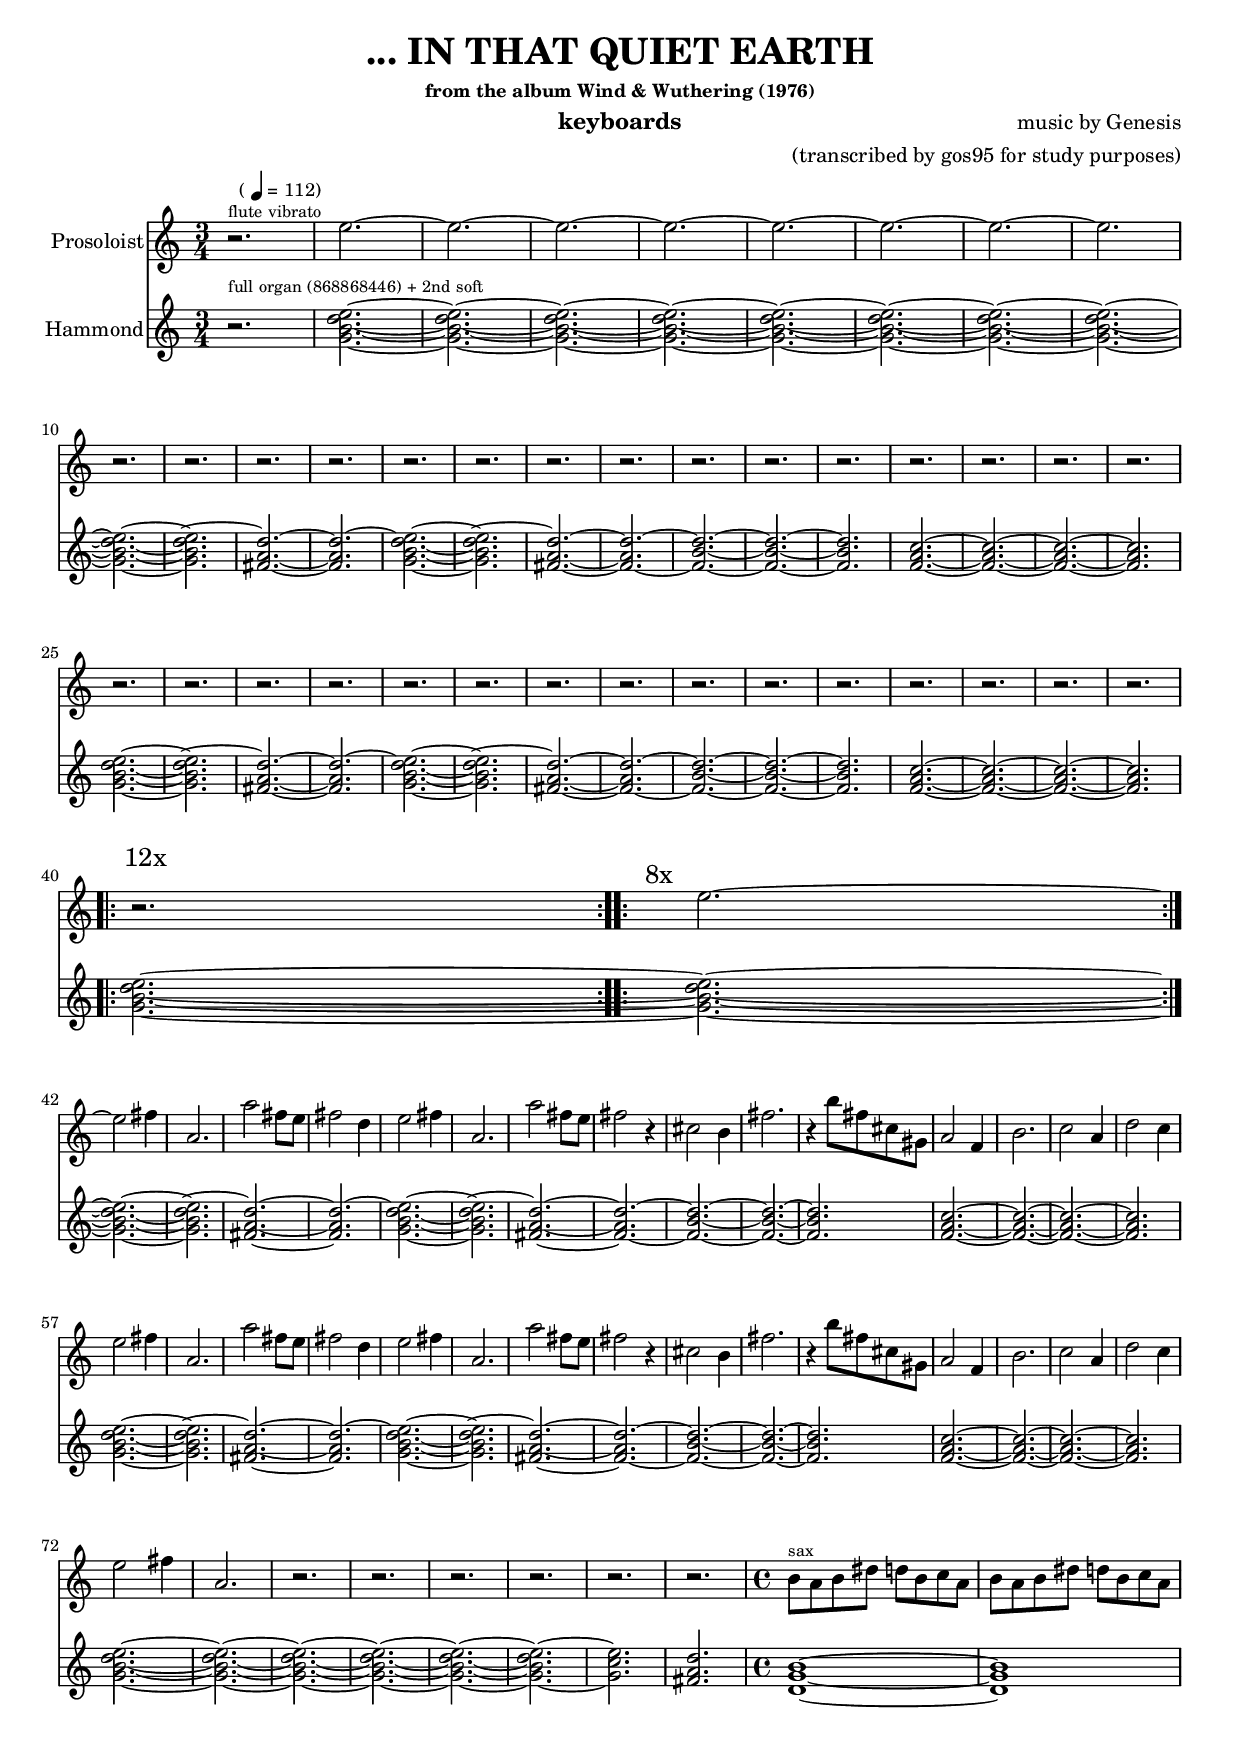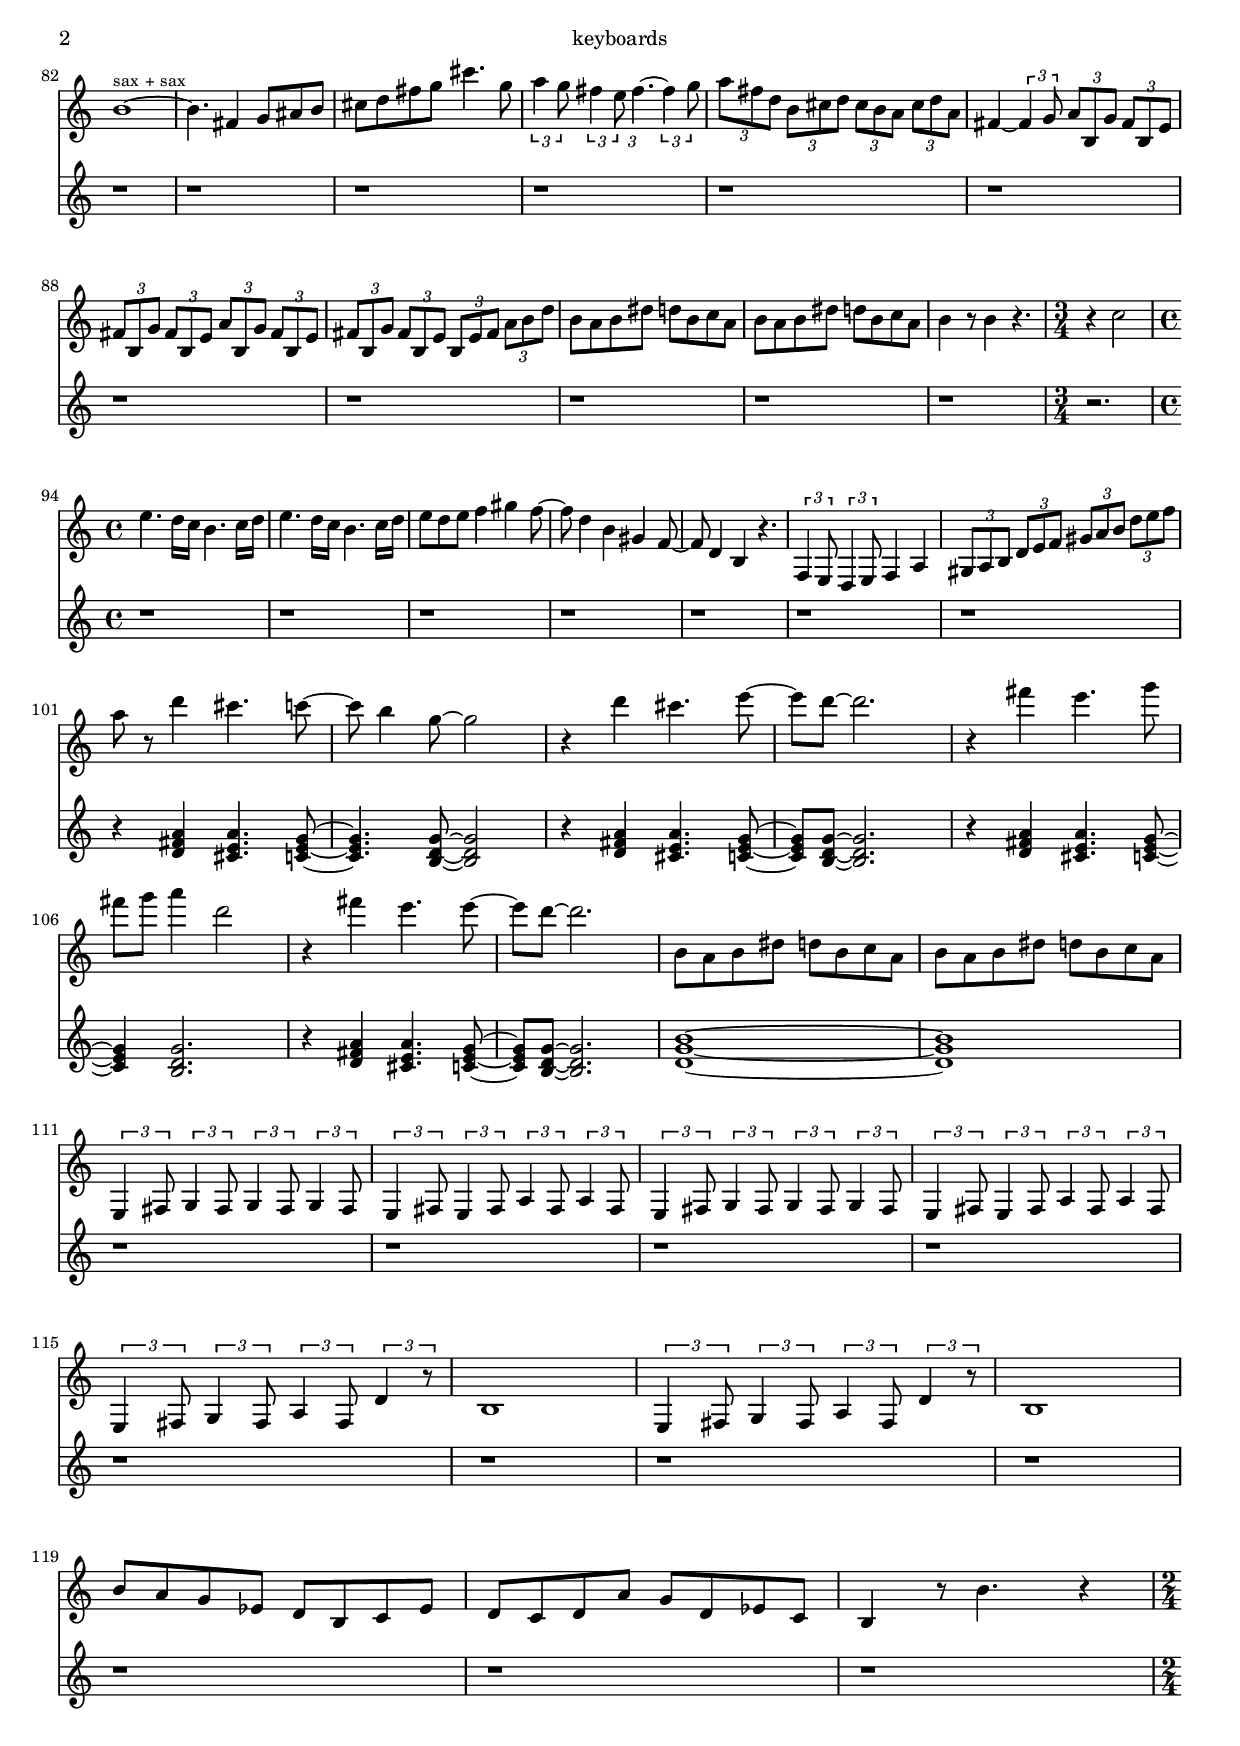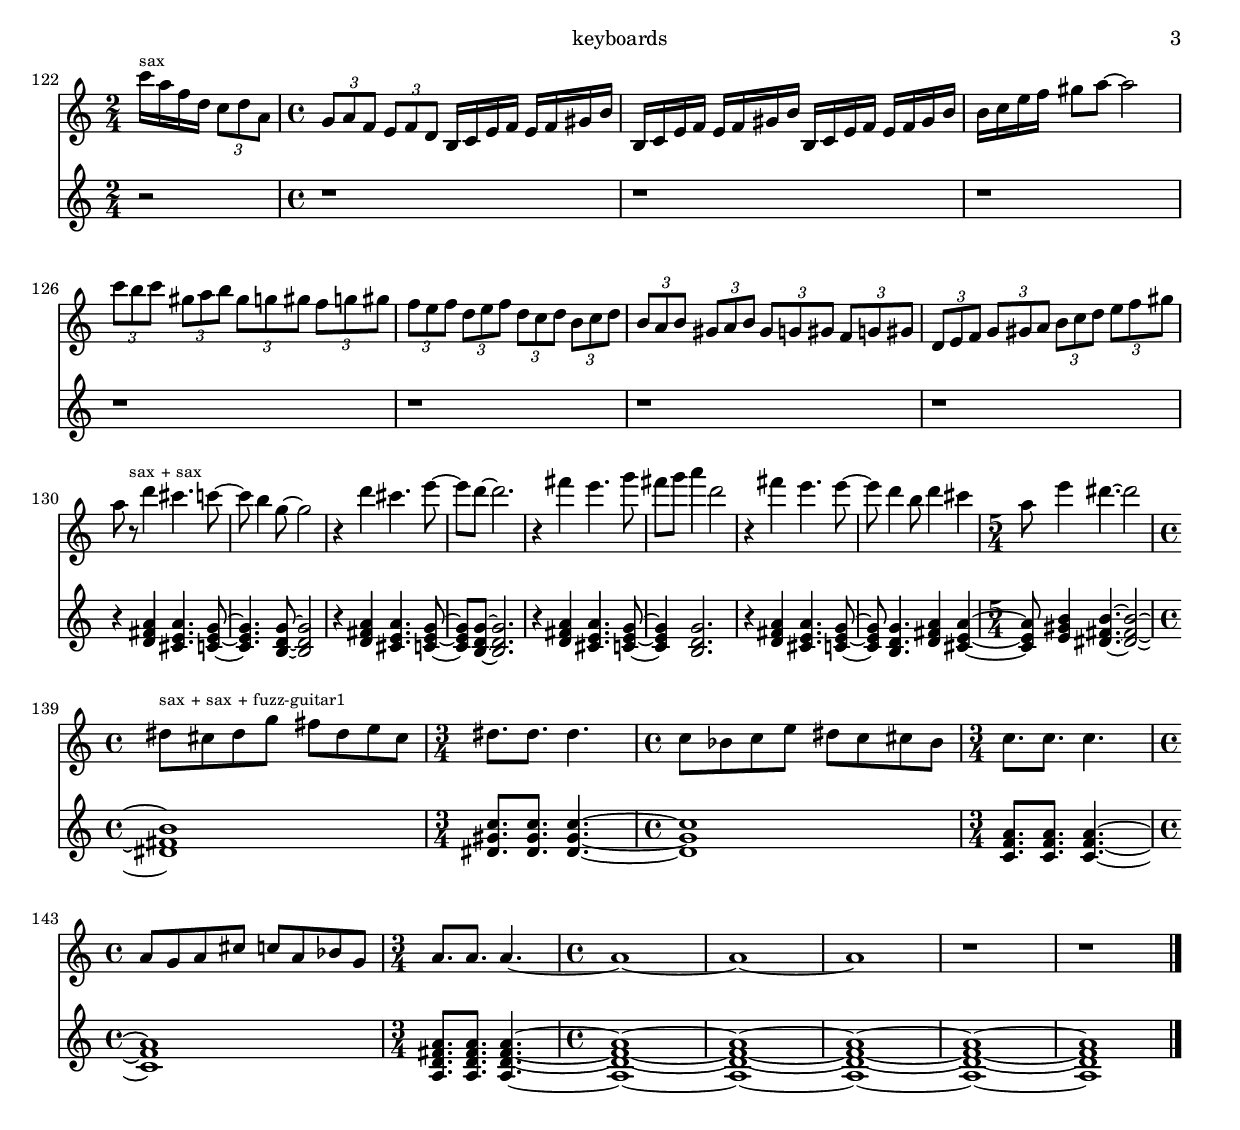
% ===========================================================================================================
% in-that-quiet-earth.ly
%  _____ _        ___            _       ___ _    _      ___   __ _____ _         ___                 _    
% |_   _| |_  ___| _ ) __ _ _ _ | |__ __/ __(_)__| |___ / _ \ / _|_   _| |_  ___ / __|___ _ _  ___ __(_)___
%   | | | ' \/ -_) _ \/ _` | ' \| / /(_-<__ \ / _` / -_) (_) |  _| | | | ' \/ -_) (_ / -_) ' \/ -_|_-< (_-<
%   |_| |_||_\___|___/\__,_|_||_|_\_\/__/___/_\__,_\___|\___/|_|   |_| |_||_\___|\___\___|_||_\___/__/_/__/
%                                                                                                          
% Copyright (c) 2019 Alessandro Fraschetti (mail: gos95@gommagomma.net)
%
% Permission is hereby granted, free of charge, to any person obtaining a copy
% of this software and associated documentation files (the "Software"), to deal
% in the Software without restriction, including without limitation the rights
% to use, copy, modify, merge, publish, distribute, sublicense, and/or sell
% copies of the Software, and to permit persons to whom the Software is
% furnished to do so, subject to the following conditions:
% 
% The above copyright notice and this permission notice shall be included in all
% copies or substantial portions of the Software.
% 
% THE SOFTWARE IS PROVIDED "AS IS", WITHOUT WARRANTY OF ANY KIND, EXPRESS OR
% IMPLIED, INCLUDING BUT NOT LIMITED TO THE WARRANTIES OF MERCHANTABILITY,
% FITNESS FOR A PARTICULAR PURPOSE AND NONINFRINGEMENT. IN NO EVENT SHALL THE
% AUTHORS OR COPYRIGHT HOLDERS BE LIABLE FOR ANY CLAIM, DAMAGES OR OTHER
% LIABILITY, WHETHER IN AN ACTION OF CONTRACT, TORT OR OTHERWISE, ARISING FROM,
% OUT OF OR IN CONNECTION WITH THE SOFTWARE OR THE USE OR OTHER DEALINGS IN THE
% SOFTWARE.
% ===========================================================================================================


\version "2.12.3"
#(ly:set-option 'delete-intermediate-files #t)
#(set-global-staff-size 18)


% ===========================================================================================================
% ------------------------------------------  S E C T I O N S  ----------------------------------------------
% ===========================================================================================================


% -----------------------------------------------------------------------------------------------------------
% --  INTRO  ------------------------------------------------------------------------------------------------
% -----------------------------------------------------------------------------------------------------------
prosoloistIntro = \relative c'' {
    e2.~ e2.~ e2.~ e2.~ e2.~ e2.~ e2.~ e2.
}
hammondIntro = \relative c'' {
    <g b d e>2.~
	<g b d e>2.~
	<g b d e>2.~
	<g b d e>2.~
	<g b d e>2.~
	<g b d e>2.~
	<g b d e>2.~
	<g b d e>2.~
}
restIntro = \relative c'' {
    r2. r2. r2. r2. r2. r2. r2. r2.
}
% -----------------------------------------------------------------------------------------------------------
% --  TEMA 1  -----------------------------------------------------------------------------------------------
% -----------------------------------------------------------------------------------------------------------
prosoloistTemaOne = \relative c'' {
    e2		fis4
	a,2.
	a'2		fis8 e8
	fis2	d4

	e2		fis4
	a,2.
	a'2		fis8 e8
	fis2	r4

	cis2	b4
	fis'2.
	r4		b8 fis8 cis8 gis8

	a2		f4
	b2.
	c2		a4
	d2		c4
}
hammondTemaOne = \relative c'' {
    <g b d e>2.~
	<g b d e>2.~
	<fis a d>2.~
	<fis a d>2.~

    <g b d e>2.~
	<g b d e>2.~
	<fis a d>2.~
	<fis a d>2.~

	<fis b d>2.~
	<fis b d>2.~
	<fis b d>2.

	<f a c>2.~
	<f a c>2.~
	<f a c>2.~
	<f a c>2.
}
restTemaOne = \relative c'' {
    r2. r2. r2. r2. r2. r2. r2. r2. r2. r2. r2. r2. r2. r2. r2.
}
% -----------------------------------------------------------------------------------------------------------
% --  BRIDGE 1  ---------------------------------------------------------------------------------------------
% -----------------------------------------------------------------------------------------------------------
prosoloistBridgeOne = \relative c'' {
    e2.~
}
hammondBridgeOne = \relative c'' {
    <g b d e>2.~
}
restBridgeOne = \relative c'' {
    r2.
}
% -----------------------------------------------------------------------------------------------------------
% --  BRIDGE 2  ---------------------------------------------------------------------------------------------
% -----------------------------------------------------------------------------------------------------------
prosoloistBridgeTwo = \relative c'' {
    e2		fis4
	a,2.
	r2. r2. r2. r2. r2. r2.

	\time 4/4
	b8 ^\markup { \tiny {sax} } a b dis		d b c a
	b8 a b dis		d b c a
	
}
hammondBridgeTwo = \relative c'' {
    <g b d e>2.~
	<g b d e>2.~
	<g b d e>2.~
	<g b d e>2.~
	<g b d e>2.~
	<g b d e>2.~
	<g c e>2.
	<fis a d>2.

	\time 4/4
    <d g b>1~
	<d g b>1
}
restBridgeTwo = \relative c'' {
    r2. r2. r2. r2. r2. r2. r2. r2.
	\time 4/4 r1 r1
}
% -----------------------------------------------------------------------------------------------------------
% --  TEMA 2A  ----------------------------------------------------------------------------------------------
% -----------------------------------------------------------------------------------------------------------
prosoloistTemaTwoA = \relative c'' {
    b1~ ^\markup { \tiny {sax + sax} }
	b4. fis4 g8 ais b
	cis d fis g cis4. g8
	\times 2/3 {a4 g8}		\times 2/3 {fis4 e8}	\times 2/3 {fis4.~}		\times 2/3 {fis4 g8}
	\times 2/3 {a8 fis d}	\times 2/3 {b cis d}	\times 2/3 {cis b a}	\times 2/3 {cis d a}
	fis4~					\times 2/3 {fis4 g8}	\times 2/3 {a b, g'}	\times 2/3 {fis b, e}
	\times 2/3 {fis b, g'}	\times 2/3 {fis b, e}	\times 2/3 {a b, g'}	\times 2/3 {fis b, e}
	\times 2/3 {fis b, g'}	\times 2/3 {fis b, e}	\times 2/3 {b e fis}	\times 2/3 {a b d}
	b8 a b dis		d b c a
	b8 a b dis		d b c a
	b4 r8 b4 r4.

	\time 3/4
	r4 c2
	\time 4/4
	e4. d16 c16		b4. c16 d16
	e4. d16 c16		b4. c16 d16
	e8 d e f4 gis f8~
	f8 d4 b4 gis4 f8~
	f8 d4 b4 r4.
	\times 2/3 {f4 e8}		\times 2/3 {d4 e8}		f4						a
	\times 2/3 {gis8 a b}	\times 2/3 {d e f}		\times 2/3 {gis a b}	\times 2/3 {d e f}
}
restTemaTwoA = \relative c'' {
    r1 r1 r1 r1 r1 r1 r1 r1 r1 r1 r1
	\time 3/4 r2. \time 4/4 r1 r1 r1 r1 r1 r1 r1
}
% -----------------------------------------------------------------------------------------------------------
% --  TEMA 2B  ----------------------------------------------------------------------------------------------
% -----------------------------------------------------------------------------------------------------------
prosoloistTemaTwoB = \relative c'' {
    a'8 r8 d4 cis4. c8~
	c8 b4 g8~ g2

	r4 d'4 cis4. e8~
	e8 d8~ d2.

	r4 fis4 e4. g8
	fis8 g8 a4 d,2

	r4 fis4 e4. e8~
	e8 d8~ d2.

	b,8 a b dis		d b c a
	b8 a b dis		d b c a
}
hammondTemaTwoB = \relative c' {
    r4 <d fis a>4 <cis e a>4. <c e g>8~
	<c e g>4. <b d g>8~ <b d g>2

	r4 <d fis a>4 <cis e a>4. <c e g>8~
	<c e g>8 <b d g>8~ <b d g>2.

	r4 <d fis a>4 <cis e a>4. <c e g>8~
	<c e g>4 <b d g>2.

	r4 <d fis a>4 <cis e a>4. <c e g>8~
	<c e g>8 <b d g>8~ <b d g>2.

	<d g b>1~
	<d g b>1
}
% -----------------------------------------------------------------------------------------------------------
% --  TEMA 2C  ----------------------------------------------------------------------------------------------
% -----------------------------------------------------------------------------------------------------------
prosoloistTemaTwoC = \relative c {
    \times 2/3 {e4  fis8}		\times 2/3 {g4  fis8}		\times 2/3 {g4  fis8}		\times 2/3 {g4  fis8}
	\times 2/3 {e4  fis8}		\times 2/3 {e4  fis8}		\times 2/3 {a4  fis8}		\times 2/3 {a4  fis8}

    \times 2/3 {e4  fis8}		\times 2/3 {g4  fis8}		\times 2/3 {g4  fis8}		\times 2/3 {g4  fis8}
	\times 2/3 {e4  fis8}		\times 2/3 {e4  fis8}		\times 2/3 {a4  fis8}		\times 2/3 {a4  fis8}

	\times 2/3 {e4  fis8}		\times 2/3 {g4  fis8}		\times 2/3 {a4  fis8}		\times 2/3 {d'4  r8}
	b1
	\times 2/3 {e,4  fis8}		\times 2/3 {g4  fis8}		\times 2/3 {a4  fis8}		\times 2/3 {d'4  r8}
	b1
}
restTemaTwoC = \relative c' {
    r1 r1 r1 r1 r1 r1 r1 r1
}
% -----------------------------------------------------------------------------------------------------------
% --  TEMA 2D  ----------------------------------------------------------------------------------------------
% -----------------------------------------------------------------------------------------------------------
prosoloistTemaTwoD = \relative c'' {
    b8 a g ees 		d b c ees
	d c d a'		g d ees c
	b4 r8			b'4. r4
}
restTemaTwoD = \relative c' {
    r1 r1 r1
}
% -----------------------------------------------------------------------------------------------------------
% --  TEMA 2E  ----------------------------------------------------------------------------------------------
% -----------------------------------------------------------------------------------------------------------
prosoloistTemaTwoE = \relative c''' {
    \time 2/4
	c16 ^\markup { \tiny {sax} } a f d					\times 2/3 {c8 d a}
	\time 4/4
	\times 2/3 {g a f}			\times 2/3 {e f d}		b16 c e f					e f gis b
	b, c e f					e f gis b				b, c e f					e f gis b
	b c e f						gis8 a~					a2

	\times 2/3 {c8 b c}		\times 2/3 {gis a b}		\times 2/3 {gis g gis}		\times 2/3 {f g gis}
	\times 2/3 {f e f}		\times 2/3 {d e f}			\times 2/3 {d c d}			\times 2/3 {b c d}
	\times 2/3 {b a b}		\times 2/3 {gis a b}		\times 2/3 {gis g gis}		\times 2/3 {f g gis}
	\times 2/3 {d e f}		\times 2/3 {g gis a}		\times 2/3 {b c d}			\times 2/3 {e f gis}
}
restTemaTwoE = \relative c' {
    \time 2/4 r2
	\time 4/4 r1 r1 r1 r1 r1 r1 r1
}
% -----------------------------------------------------------------------------------------------------------
% --  TEMA 2F  ----------------------------------------------------------------------------------------------
% -----------------------------------------------------------------------------------------------------------
prosoloistTemaTwoF = \relative c'' {
    a'8 r8 ^\markup { \tiny {sax + sax} } d4 cis4. c8~
	c8 b4 g8~ g2

	r4 d'4 cis4. e8~
	e8 d8~ d2.

	r4 fis4 e4. g8
	fis8 g8 a4 d,2

	r4 fis4 e4. e8~
	e8 d4 b8 d4 cis4

	\time 5/4
	a8 e'4 dis4.~dis2
}
hammondTemaTwoF = \relative c' {
    r4 <d fis a>4 <cis e a>4. <c e g>8~
	<c e g>4. <b d g>8~ <b d g>2

	r4 <d fis a>4 <cis e a>4. <c e g>8~
	<c e g>8 <b d g>8~ <b d g>2.

	r4 <d fis a>4 <cis e a>4. <c e g>8~
	<c e g>4 <b d g>2.

	r4 <d fis a>4 <cis e a>4. <c e g>8~
	<c e g>8 <b d g>4. <d fis a>4	<cis e a>4~

	\time 5/4
	<cis e a>8 <e gis b>4 <dis fis b>4.~ <dis fis b>2~
}
% -----------------------------------------------------------------------------------------------------------
% --  FINALE  -----------------------------------------------------------------------------------------------
% -----------------------------------------------------------------------------------------------------------
prosoloistFinale = \relative c'' {
    \time 4/4
    dis8 ^\markup { \tiny {sax + sax + fuzz-guitar1} } cis dis g		fis dis e cis
	\time 3/4
	dis8.  dis8.  dis4.

	\time 4/4
    c8 bes c e		dis c cis bes
	\time 3/4
	c8.   c8.   c4.

	\time 4/4
    a8 g a cis		c a bes g
	\time 3/4
	a8.  a8.  a4.~

	\time 4/4
	a1~
	a1~
	a1
	r1
	r1
}
hammondFinale = \relative c' {
    \time 4/4
    <dis fis b>1
	\time 3/4
	<dis gis c>8. <dis gis c>8. <dis gis c>4.~

    \time 4/4
    <dis gis c>1
	\time 3/4
	<c f a>8. <c f a>8. <c f a>4.~

    \time 4/4
    <c f a>1
	\time 3/4
	<a d fis a>8. <a d fis a>8. <a d fis a>4.~

	\time 4/4
	<a d fis a>1~
	<a d fis a>1~
	<a d fis a>1~
	<a d fis a>1~
	<a d fis a>1~
}


% ===========================================================================================================
% --------------------------------------------  B U I L D  --------------------------------------------------
% ===========================================================================================================
prosoloistPart = {
    \clef violin
	\time 3/4

	r2. ^\markup { \tiny {flute vibrato} }


	\prosoloistIntro
	\break

	\restTemaOne
	\break
	\restTemaOne
	\break

	\mark \markup {"            12x"} \repeat volta 12 {
	    \restBridgeOne
	}
	\mark \markup {"             8x"} \repeat volta 8 {
	    \prosoloistBridgeOne
	}
	\break

	\prosoloistTemaOne
	\break
	\prosoloistTemaOne
	\break

	\prosoloistBridgeTwo
	\pageBreak

	\prosoloistTemaTwoA
	\break
    \prosoloistTemaTwoB
	\break
	\prosoloistTemaTwoC
	\break
	\prosoloistTemaTwoD
	\pageBreak

	\prosoloistTemaTwoE
	\break
	\prosoloistTemaTwoF
	\break
	\prosoloistFinale
	\bar "|."
}

hammondPart = {
    \clef violin
	\time 3/4

    % INTRO
	r2. ^\markup { \tiny {full organ (868868446) + 2nd soft} }


	\hammondIntro

	\hammondTemaOne
	\hammondTemaOne

	\repeat volta 12 {
	    \hammondBridgeOne
	}
	\repeat volta 8 {
	    \hammondBridgeOne
	}

	\hammondTemaOne
	\hammondTemaOne

	\hammondBridgeTwo

	\restTemaTwoA
	\hammondTemaTwoB
	\restTemaTwoC
	\restTemaTwoD

	\restTemaTwoE
	\hammondTemaTwoF
	\hammondFinale
}


% ===========================================================================================================
% ---------------------------------------------  B O O K  ---------------------------------------------------
% ===========================================================================================================
\book {

    \header {
        title       = \markup {\larger "... IN THAT QUIET EARTH"}
        subtitle    = ""
        subsubtitle = "from the album Wind & Wuthering (1976)"
        instrument  = "keyboards"
        composer    = "music by Genesis"
        arranger    = "(transcribed by gos95 for study purposes)"
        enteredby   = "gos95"
        piece       = \markup { \bold "                             " \smaller { (\note #"4"#1 = 112) } }
%		copyright   = "Copyright (c) 2019 Alessandro Fraschetti (mail: gos95@gommagomma.net)"
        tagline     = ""
    }

    \score {
    <<
        \new Staff = "Prosoloist" \with { midiInstrument = #"brass section" }
        <<
            \set Staff.instrumentName = \markup { "Prosoloist" }
            \prosoloistPart
        >>
        \new Staff = "Hammond" \with { midiInstrument = #"rock organ" }
        <<
            \set Staff.instrumentName = \markup { "Hammond" }
            \hammondPart
        >>
    >>
    \layout { \context { \override VerticalAlignment #'forced-distance = #8 } }
    \midi { \context { \Score tempoWholesPerMinute = #(ly:make-moment 112 4) } }
    }
}
% ===========================================================================================================